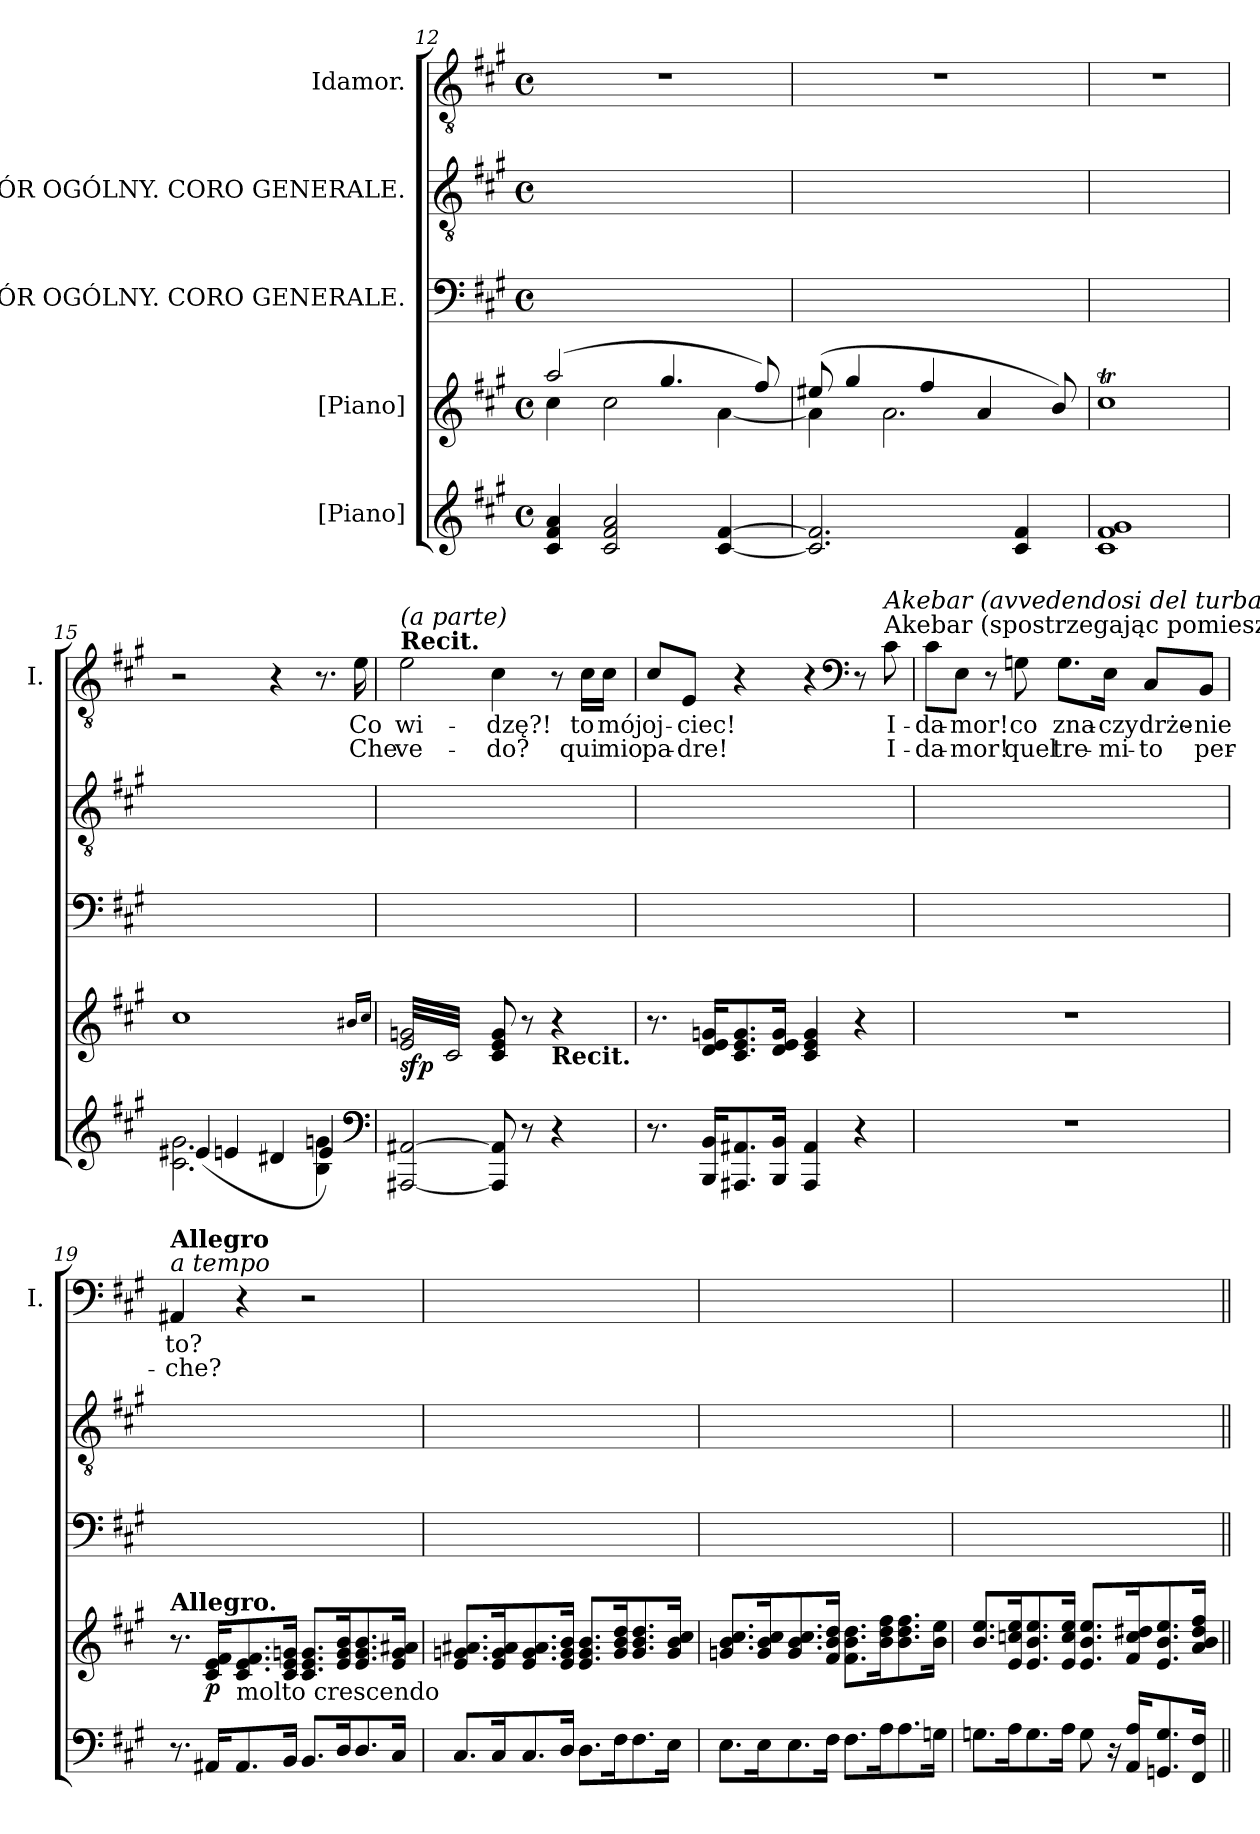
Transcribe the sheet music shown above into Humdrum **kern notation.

**kern	**kern	**dynam	**kern	**kern	**kern	**text	**text
*part5	*part4	*part4	*part3	*part2	*part1	*part1	*part1
*staff5	*staff4	*staff4	*staff3	*staff2	*staff1	*staff1	*staff1
*I"[Piano]	*I"[Piano]	*	*I"CHÓR OGÓLNY. CORO GENERALE.	*I"CHÓR OGÓLNY. CORO GENERALE.	*I"Idamor.	*	*
*	*	*	*	*	*I'I.	*	*
*clefG2	*clefG2	*	*clefF4	*clefGv2	*clefGv2	*	*
*k[f#c#g#]	*k[f#c#g#]	*	*k[f#c#g#]	*k[f#c#g#]	*k[f#c#g#]	*	*
*M4/4	*M4/4	*	*M4/4	*M4/4	*M4/4	*	*
*met(c)	*met(c)	*	*met(c)	*met(c)	*met(c)	*	*
=12	=12	=12	=12	=12	=12	=12	=12
*	*^	*	*	*	*	*	*
4c#/ 4f#/ 4a/	(2aa/	4cc#\	.	1ryy	1ryy	1r	.	.
2c#/ 2f#/ 2a/	.	2cc#\	.	.	.	.	.	.
.	4.gg#/	.	.	.	.	.	.	.
[4c#/ [4f#/	.	[4a\	.	.	.	.	.	.
.	8ff#/)	.	.	.	.	.	.	.
=13	=13	=13	=13	=13	=13	=13	=13	=13
2.c#]/ 2.f#]/	(8ee#X/	4a\]	.	1ryy	1ryy	1r	.	.
.	4gg#/	.	.	.	.	.	.	.
.	.	2.a\	.	.	.	.	.	.
.	4ff#/	.	.	.	.	.	.	.
.	4a/	.	.	.	.	.	.	.
4c#/ 4f#/	.	.	.	.	.	.	.	.
.	8b/)	.	.	.	.	.	.	.
*	*v	*v	*	*	*	*	*	*
=14	=14	=14	=14	=14	=14	=14	=14
1c# 1f# 1g#	1cc#t	.	1ryy	1ryy	1r	.	.
=15	=15	=15	=15	=15	=15	=15	=15
*^	*	*	*	*	*	*	*
2.c#\ 2.g#\	(>4e#X/	1cc#	.	1ryy	1ryy	2r	.	.
.	4en/	.	.	.	.	.	.	.
.	4d#X/	.	.	.	.	4r	.	.
4B\ 4gn\	4e/)	.	.	.	.	8.r	.	.
.	.	.	.	.	.	16e\	Co	Che
*v	*v	*	*	*	*	*	*	*
*clefF4	*	*	*	*	*	*	*
.	16qqb#X/LL	.	.	.	.	.	.
.	16qqcc#/JJ	.	.	.	.	.	.
=16	=16	=16	=16	=16	=16	=16	=16
!	!	!	!	!	!LO:TX:a:B:t=Recit.	!	!
!	!	!	!	!	!LO:TX:a:i:t=(a parte)	!	!
!	!LO:TX:b:t=Q.	!	!	!	!	!	!
*	*tremolo	*	*	*	*	*	*
[2AAA#X/ [2AA#X/	32eTTT/ 32gnTTT/LLL	sfp	1ryy	1ryy	2e\	wi-	ve-
.	32c#/	.	.	.	.	.	.
.	32eTTT/ 32gnTTT/	.	.	.	.	.	.
.	32c#/	.	.	.	.	.	.
.	32eTTT/ 32gnTTT/	.	.	.	.	.	.
.	32c#/	.	.	.	.	.	.
.	32eTTT/ 32gnTTT/	.	.	.	.	.	.
.	32c#/	.	.	.	.	.	.
.	32eTTT/ 32gnTTT/	.	.	.	.	.	.
.	32c#/	.	.	.	.	.	.
.	32eTTT/ 32gnTTT/	.	.	.	.	.	.
.	32c#/	.	.	.	.	.	.
.	32eTTT/ 32gnTTT/	.	.	.	.	.	.
.	32c#/	.	.	.	.	.	.
.	32eTTT/ 32gnTTT/	.	.	.	.	.	.
.	32c#/JJJ	.	.	.	.	.	.
*	*Xtremolo	*	*	*	*	*	*
8AAA#]/ 8AA#]/	8c#/ 8e/ 8g/	.	.	.	4c#\	-dzę?!	-do?
.	.	.	.	.	.	.	.
.	.	.	.	.	.	.	.
.	.	.	.	.	.	.	.
8r	8r	.	.	.	.	.	.
.	.	.	.	.	.	.	.
.	.	.	.	.	.	.	.
.	.	.	.	.	.	.	.
!	!LO:TX:b:B:t=Recit.	!	!	!	!	!	!
4r	4r	.	.	.	8r	.	.
.	.	.	.	.	16c#\LL	to	qui
.	.	.	.	.	16c#\JJ	mój	mio
=17	=17	=17	=17	=17	=17	=17	=17
8.r	8.r	.	1ryy	1ryy	8c#/L	oj-	pa-
.	.	.	.	.	8E/J	-ciec!	-dre!
16BBB/ 16BB/KL	16d/ 16e/ 16gn/KL	.	.	.	.	.	.
8.AAA#X/ 8.AA#X/	8.c#/ 8.e/ 8.g/	.	.	.	4r	.	.
16BBB/ 16BB/Jk	16d/ 16e/ 16g/Jk	.	.	.	.	.	.
4AAA#/ 4AA#/	4c#/ 4e/ 4g/	.	.	.	4r	.	.
*	*	*	*	*	*clefF4	*	*
4r	4r	.	.	.	8r	.	.
!	!	!	!	!	!LO:TX:a:t=Akebar (spostrzegając pomieszanie Idamora)	!	!
!	!	!	!	!	!LO:TX:a:i:t=Akebar (avvedendosi del turbamento di Idamor)	!	!
.	.	.	.	.	8c#\	I-	I-
=18	=18	=18	=18	=18	=18	=18	=18
1r	1r	.	1ryy	1ryy	8c#\L	-da-	-da-
.	.	.	.	.	8E\J	-mor!	-mor!
.	.	.	.	.	8r	.	.
.	.	.	.	.	8Gn\	co	quel
.	.	.	.	.	8.G\L	zna-	tre-
.	.	.	.	.	16E\Jk	-czy	-mi-
.	.	.	.	.	8C#/L	drże-	-to
.	.	.	.	.	8BB/J	-nie	per-
=19	=19	=19	=19	=19	=19	=19	=19
!	!	!	!	!	!LO:TX:a:i:t=a tempo	!	!
!	!	!	!	!	!LO:TX:a:B:t=Allegro	!	!
!	!LO:TX:a:B:t=Allegro.	!	!	!	!	!	!
8.r	8.r	.	1ryy	1ryy	4AA#X/	to?	-che?
16AA#X/KL	16c#/ 16e/ 16f#/KL	p	.	.	.	.	.
!	!LO:TX:b:t=molto crescendo	!	!	!	!	!	!
8.AA#/	8.c#/ 8.e/ 8.f#/	.	.	.	4r	.	.
16BB/Jk	16c#/ 16e/ 16gn/Jk	.	.	.	.	.	.
8.BB/L	8.c#/ 8.e/ 8.g/L	.	.	.	2r	.	.
16D/K	16e/ 16g/ 16b/K	.	.	.	.	.	.
8.D/	8.e/ 8.g/ 8.b/	.	.	.	.	.	.
16C#/Jk	16e/ 16g/ 16a#X/Jk	.	.	.	.	.	.
=20	=20	=20	=20	=20	=20	=20	=20
8.C#/L	8.e/ 8.gn/ 8.a#X/L	.	1ryy	1ryy	1ryy	.	.
16C#/K	16e/ 16g/ 16a#/K	.	.	.	.	.	.
8.C#/	8.e/ 8.g/ 8.a#/	.	.	.	.	.	.
16D/Jk	16e/ 16g/ 16b/Jk	.	.	.	.	.	.
8.D\L	8.e/ 8.g/ 8.b/L	.	.	.	.	.	.
16F#\K	16g/ 16b/ 16dd/K	.	.	.	.	.	.
8.F#\	8.g/ 8.b/ 8.dd/	.	.	.	.	.	.
16E\Jk	16g/ 16b/ 16cc#/Jk	.	.	.	.	.	.
=21	=21	=21	=21	=21	=21	=21	=21
8.E\L	8.gn/ 8.b/ 8.cc#/L	.	1ryy	1ryy	1ryy	.	.
16E\K	16g/ 16b/ 16cc#/K	.	.	.	.	.	.
8.E\	8.g/ 8.b/ 8.cc#/	.	.	.	.	.	.
16F#\Jk	16f#/ 16b/ 16dd/Jk	.	.	.	.	.	.
8.F#\L	8.f#\ 8.b\ 8.dd\L	.	.	.	.	.	.
16A\K	16b\ 16dd\ 16ff#\K	.	.	.	.	.	.
8.A\	8.b\ 8.dd\ 8.ff#\	.	.	.	.	.	.
16Gn\Jk	16b\ 16ee\Jk	.	.	.	.	.	.
=22	=22	=22	=22	=22	=22	=22	=22
8.Gn\L	8.b/ 8.ee/L	.	1ryy	1ryy	1ryy	.	.
16A\K	16e/ 16ccn/ 16ee/K	.	.	.	.	.	.
8.G\	8.e/ 8.b/ 8.ee/	.	.	.	.	.	.
16A\Jk	16e/ 16cc/ 16ee/Jk	.	.	.	.	.	.
8G\	8.e/ 8.b/ 8.ee/L	.	.	.	.	.	.
16r	.	.	.	.	.	.	.
16AA/ 16A/KL	16f#/ 16cc/ 16dd#X/K	.	.	.	.	.	.
8.GGn/ 8.G/	8.e/ 8.b/ 8.ee/	.	.	.	.	.	.
16FF#/ 16F#/Jk	16a/ 16b/ 16dd#/ 16ff#/Jk	.	.	.	.	.	.
=||	=||	=||	=||	=||	=||	=||	=||
*-	*-	*-	*-	*-	*-	*-	*-
